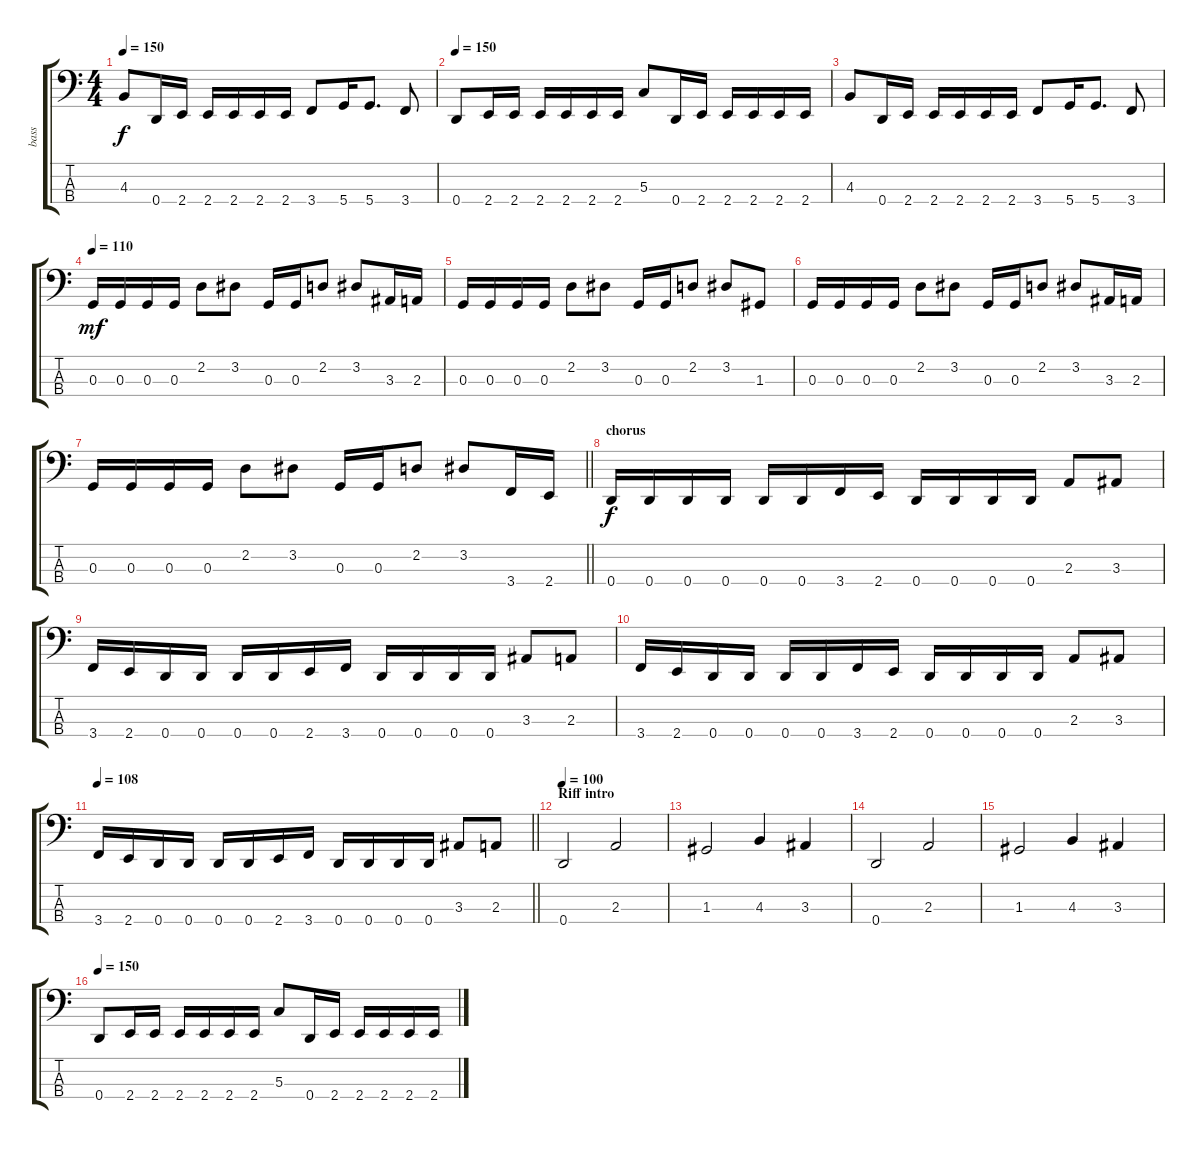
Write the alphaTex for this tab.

\track ("bass" "bass") {instrument electricbassfinger}
\staff {score tabs}
\tuning (F2 C2 G1 D1) {hide}
\ts (4 4)
\tempo 150
\clef f4
\ks c
4.3.8{dy f} 0.4.16 2.4.16 2.4.16 2.4.16 2.4.16 2.4.16 3.4.8 5.4.16 5.4.8{d} 3.4.8 |
\tempo 150
0.4.8 2.4.16 2.4.16 2.4.16 2.4.16 2.4.16 2.4.16 5.3.8 0.4.16 2.4.16 2.4.16 2.4.16 2.4.16 2.4.16 |
4.3.8 0.4.16 2.4.16 2.4.16 2.4.16 2.4.16 2.4.16 3.4.8 5.4.16 5.4.8{d} 3.4.8 |
\tempo 110
0.3.16{dy mf} 0.3.16 0.3.16 0.3.16 2.2.8 3.2.8 0.3.16 0.3.16 2.2.8 3.2.8 3.3.16 2.3.16 |
0.3.16 0.3.16 0.3.16 0.3.16 2.2.8 3.2.8 0.3.16 0.3.16 2.2.8 3.2.8 1.3.8 |
0.3.16 0.3.16 0.3.16 0.3.16 2.2.8 3.2.8 0.3.16 0.3.16 2.2.8 3.2.8 3.3.16 2.3.16 |
\barLineRight lightlight
0.3.16 0.3.16 0.3.16 0.3.16 2.2.8 3.2.8 0.3.16 0.3.16 2.2.8 3.2.8 3.4.16 2.4.16 |
\section ("" "chorus")
0.4.16{dy f} 0.4.16 0.4.16 0.4.16 0.4.16 0.4.16 3.4.16 2.4.16 0.4.16 0.4.16 0.4.16 0.4.16 2.3.8 3.3.8 |
3.4.16 2.4.16 0.4.16 0.4.16 0.4.16 0.4.16 2.4.16 3.4.16 0.4.16 0.4.16 0.4.16 0.4.16 3.3.8 2.3.8 |
3.4.16 2.4.16 0.4.16 0.4.16 0.4.16 0.4.16 3.4.16 2.4.16 0.4.16 0.4.16 0.4.16 0.4.16 2.3.8 3.3.8 |
\tempo 108
\barLineRight lightlight
3.4.16 2.4.16 0.4.16 0.4.16 0.4.16 0.4.16 2.4.16 3.4.16 0.4.16 0.4.16 0.4.16 0.4.16 3.3.8 2.3.8 |
\section ("" "Riff intro")
\tempo 100
0.4.2 2.3.2 |
1.3.2 4.3.4 3.3.4 |
0.4.2 2.3.2 |
1.3.2 4.3.4 3.3.4 |
\tempo 150
0.4.8 2.4.16 2.4.16 2.4.16 2.4.16 2.4.16 2.4.16 5.3.8 0.4.16 2.4.16 2.4.16 2.4.16 2.4.16 2.4.16
